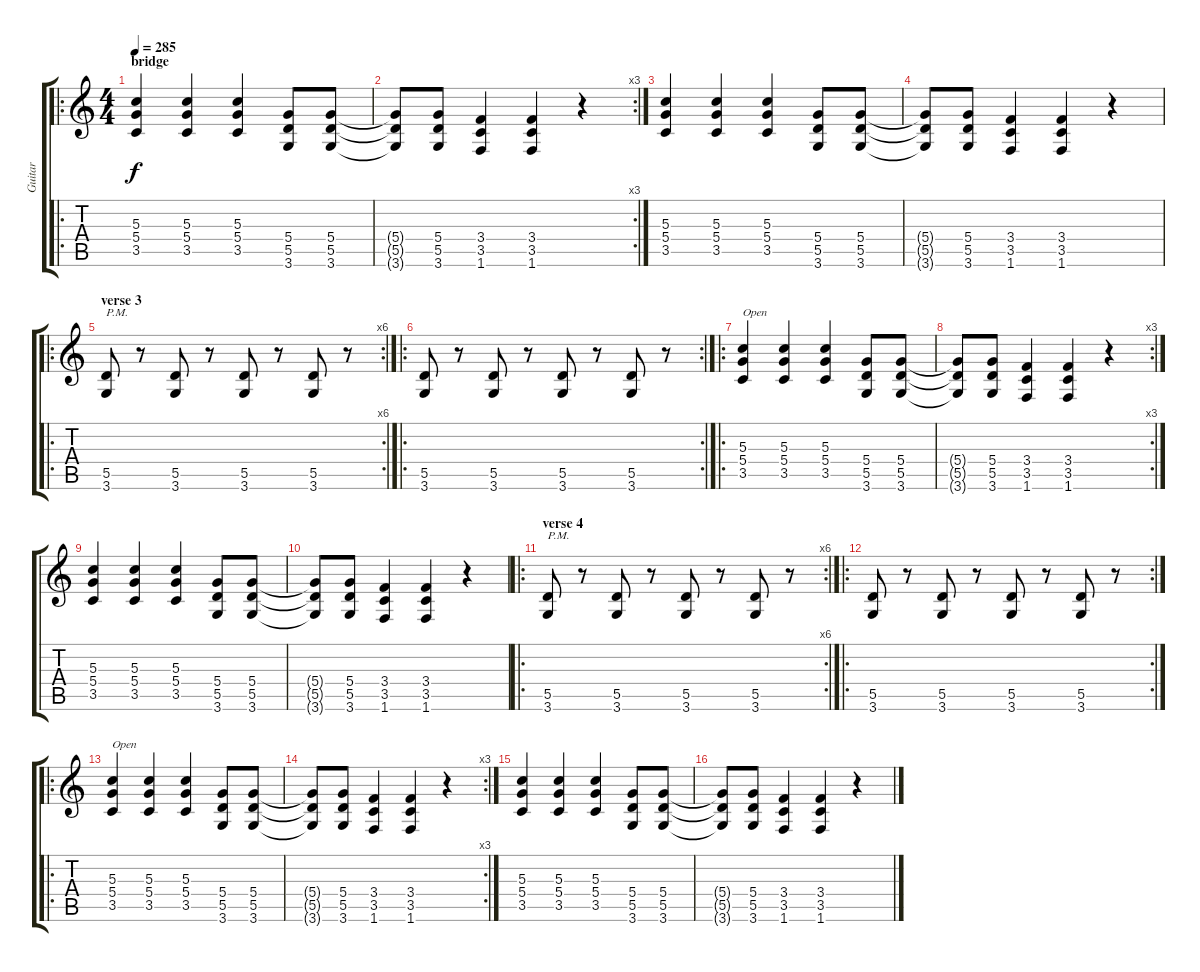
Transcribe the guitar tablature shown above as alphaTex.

\track ("Guitar" "Guitar") {instrument distortionguitar}
\staff {score tabs}
\tuning (E4 B3 G3 D3 A2 E2) {hide}
\ro
\ts (4 4)
\section ("" "bridge")
\tempo 285
\clef g2
\ks c
(5.3 5.4 3.5).4{dy f} (5.3 5.4 3.5).4 (5.3 5.4 3.5).4 (5.4 5.5 3.6).8 (5.4 5.5 3.6).8 |
\rc 3
(5.4{t} 5.5{t} 3.6{t}).8 (5.4 5.5 3.6).8 (3.4 3.5 1.6).4 (3.4 3.5 1.6).4 r.4 |
(5.3 5.4 3.5).4 (5.3 5.4 3.5).4 (5.3 5.4 3.5).4 (5.4 5.5 3.6).8 (5.4 5.5 3.6).8 |
(5.4{t} 5.5{t} 3.6{t}).8 (5.4 5.5 3.6).8 (3.4 3.5 1.6).4 (3.4 3.5 1.6).4 r.4 |
\ro
\rc 6
\section ("" "verse 3")
(5.5 3.6).8{txt "P.M." instrument electricguitarmuted} r.8 (5.5 3.6).8 r.8 (5.5 3.6).8 r.8 (5.5 3.6).8 r.8 |
\ro
\rc 2
(5.5 3.6).8 r.8 (5.5 3.6).8 r.8 (5.5 3.6).8 r.8 (5.5 3.6).8 r.8 |
\ro
(5.3 5.4 3.5).4{txt "Open" instrument distortionguitar} (5.3 5.4 3.5).4 (5.3 5.4 3.5).4 (5.4 5.5 3.6).8 (5.4 5.5 3.6).8 |
\rc 3
(5.4{t} 5.5{t} 3.6{t}).8 (5.4 5.5 3.6).8 (3.4 3.5 1.6).4 (3.4 3.5 1.6).4 r.4 |
(5.3 5.4 3.5).4 (5.3 5.4 3.5).4 (5.3 5.4 3.5).4 (5.4 5.5 3.6).8 (5.4 5.5 3.6).8 |
(5.4{t} 5.5{t} 3.6{t}).8 (5.4 5.5 3.6).8 (3.4 3.5 1.6).4 (3.4 3.5 1.6).4 r.4 |
\ro
\rc 6
\section ("" "verse 4")
(5.5 3.6).8{txt "P.M." instrument electricguitarmuted} r.8 (5.5 3.6).8 r.8 (5.5 3.6).8 r.8 (5.5 3.6).8 r.8 |
\ro
\rc 2
(5.5 3.6).8 r.8 (5.5 3.6).8 r.8 (5.5 3.6).8 r.8 (5.5 3.6).8 r.8 |
\ro
(5.3 5.4 3.5).4{txt "Open" instrument distortionguitar} (5.3 5.4 3.5).4 (5.3 5.4 3.5).4 (5.4 5.5 3.6).8 (5.4 5.5 3.6).8 |
\rc 3
(5.4{t} 5.5{t} 3.6{t}).8 (5.4 5.5 3.6).8 (3.4 3.5 1.6).4 (3.4 3.5 1.6).4 r.4 |
(5.3 5.4 3.5).4 (5.3 5.4 3.5).4 (5.3 5.4 3.5).4 (5.4 5.5 3.6).8 (5.4 5.5 3.6).8 |
(5.4{t} 5.5{t} 3.6{t}).8 (5.4 5.5 3.6).8 (3.4 3.5 1.6).4 (3.4 3.5 1.6).4 r.4
